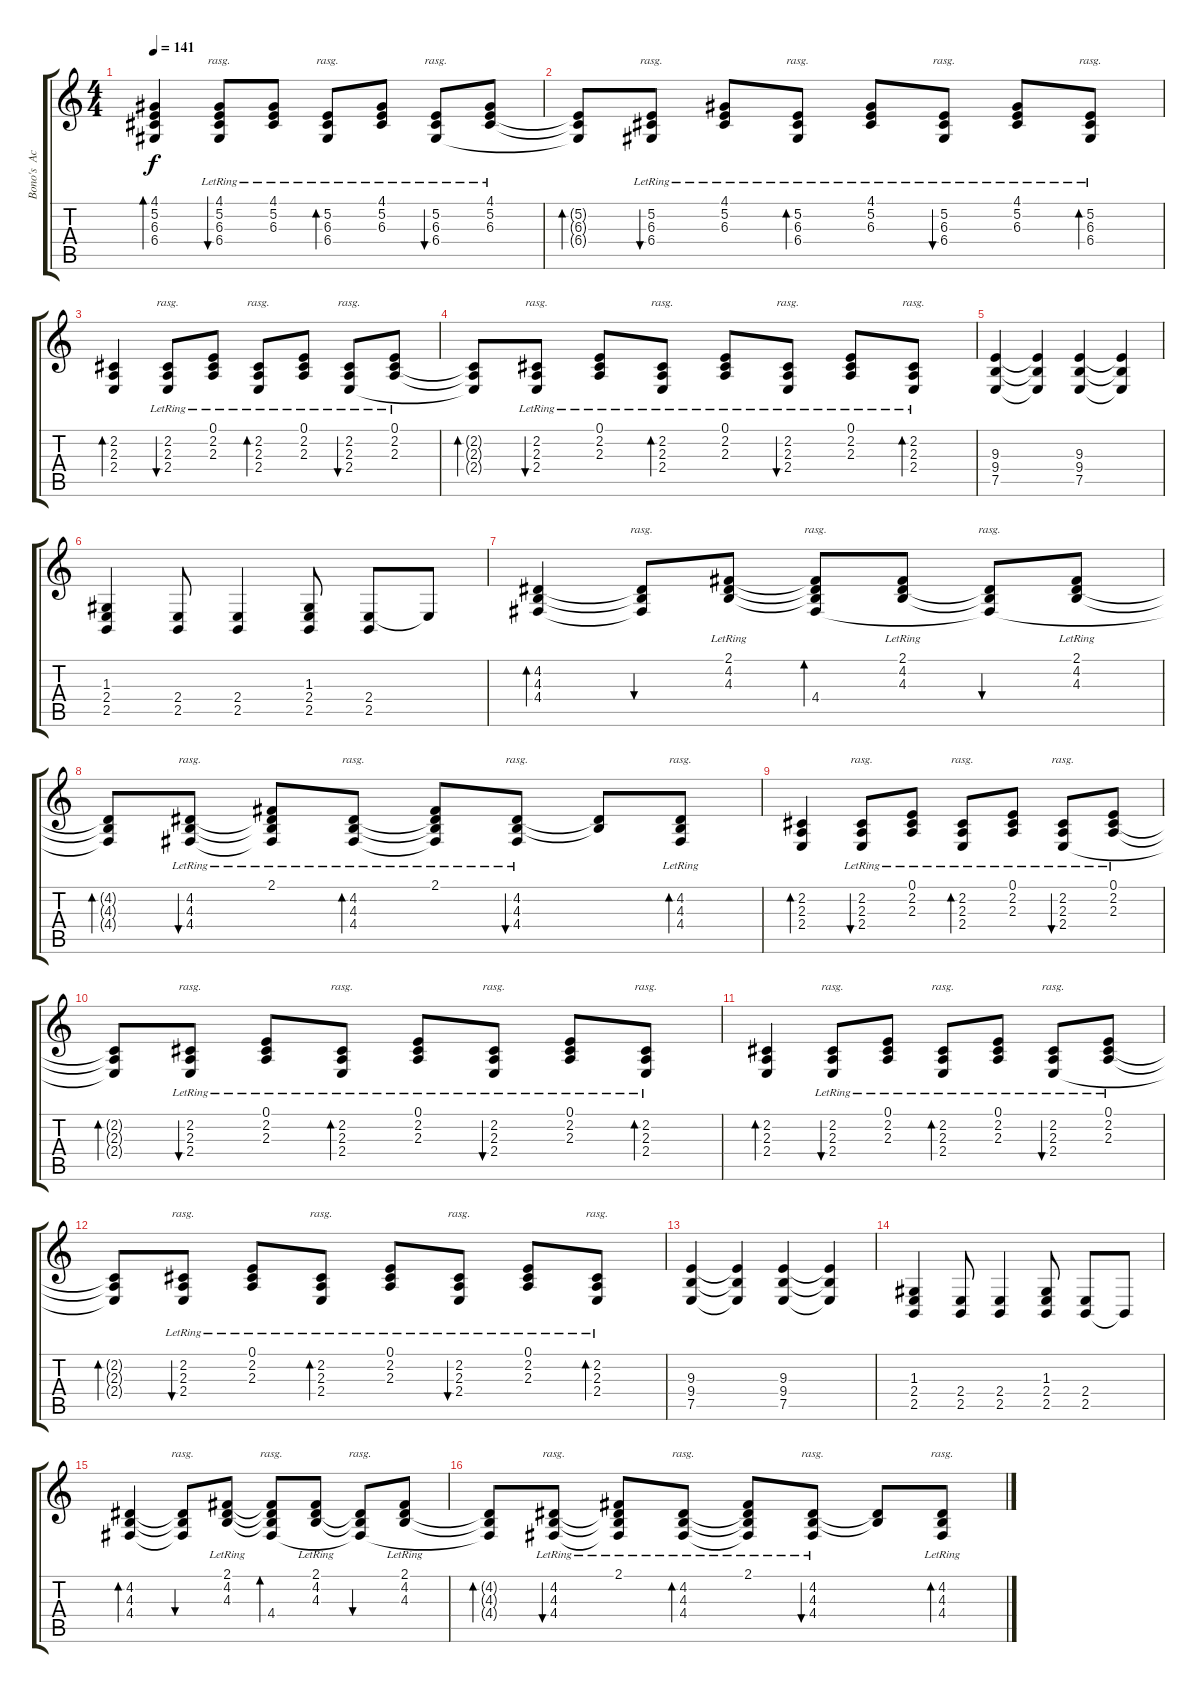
\track ("Bono's  Acoustic Guitar" "Bono's  Ac") {instrument brightacousticpiano}
\staff {score tabs}
\tuning (E4 B3 G3 D3 A2 E2) {hide}
\ts (4 4)
\tempo 141
\clef g2
\ks c
(4.1 5.2 6.3 6.4).4{bd 120 dy f} (4.1 5.2{lr} 6.3 6.4).8{bu 120 rasg ii} (4.1{lr} 5.2 6.3).8 (5.2{lr} 6.3 6.4).8{bd 120 rasg ii} (4.1{lr} 5.2 6.3).8 (5.2{lr} 6.3 6.4).8{bu 120 rasg ii} (4.1{lr} 5.2 6.3).8 |
(5.2{t} 6.3{t} 6.4{t}).8{bd 120} (5.2{lr} 6.3 6.4).8{bu 120 rasg ii} (4.1{lr} 5.2 6.3).8 (5.2{lr} 6.3 6.4).8{bd 120 rasg ii} (4.1{lr} 5.2 6.3).8 (5.2{lr} 6.3 6.4).8{bu 120 rasg ii} (4.1{lr} 5.2 6.3).8 (5.2{lr} 6.3 6.4).8{bd 120 rasg ii} |
(2.2 2.3 2.4).4{bd 120} (2.2{lr} 2.3 2.4).8{bu 120 rasg ii} (0.1{lr} 2.2 2.3).8 (2.2{lr} 2.3 2.4).8{bd 120 rasg ii} (0.1{lr} 2.2 2.3).8 (2.2{lr} 2.3 2.4).8{bu 120 rasg ii} (0.1{lr} 2.2 2.3).8 |
(2.2{t} 2.3{t} 2.4{t}).8{bd 120} (2.2{lr} 2.3 2.4).8{bu 120 rasg ii} (0.1{lr} 2.2 2.3).8 (2.2{lr} 2.3 2.4).8{bd 120 rasg ii} (0.1{lr} 2.2 2.3).8 (2.2{lr} 2.3 2.4).8{bu 120 rasg ii} (0.1{lr} 2.2 2.3).8 (2.2{lr} 2.3 2.4).8{bd 120 rasg ii} |
(9.3 9.4 7.5).4 (9.3{t} 9.4{t} 7.5{t}).4 (9.3 9.4 7.5).4 (9.3{t} 9.4{t} 7.5{t}).4 |
(1.3 2.4 2.5).4 (2.4 2.5).8 (2.4 2.5).4 (1.3 2.4 2.5).8 (2.4 2.5).8 2.4{t}.8 |
(4.2 4.3 4.4).4{bd 120} (4.2{t} 4.3{t} 4.4{t}).8{bu 120 rasg ii} (2.1{lr} 4.2 4.3).8 (2.1{t} 4.2{t} 4.3{t} 4.4).8{bd 120 rasg ii} (2.1{lr} 4.2 4.3).8 (4.2{t} 4.3{t} 4.4{t}).8{bu 120 rasg ii} (2.1{lr} 4.2 4.3).8 |
(4.2{t} 4.3{t} 4.4{t}).8{bd 120} (4.2{lr} 4.3 4.4).8{bu 120 rasg ii} (2.1{lr} 4.2{t} 4.3{t} 4.4{t}).8 (4.2{lr} 4.3 4.4).8{bd 120 rasg ii} (2.1{lr} 4.2{t} 4.3{t} 4.4{t}).8 (4.2{lr} 4.3 4.4).8{bu 120 rasg ii} (4.2{t} 4.3{t}).8 (4.2{lr} 4.3 4.4).8{bd 120 rasg ii} |
(2.2 2.3 2.4).4{bd 120} (2.2{lr} 2.3 2.4).8{bu 120 rasg ii} (0.1{lr} 2.2 2.3).8 (2.2{lr} 2.3 2.4).8{bd 120 rasg ii} (0.1{lr} 2.2 2.3).8 (2.2{lr} 2.3 2.4).8{bu 120 rasg ii} (0.1{lr} 2.2 2.3).8 |
(2.2{t} 2.3{t} 2.4{t}).8{bd 120} (2.2{lr} 2.3 2.4).8{bu 120 rasg ii} (0.1{lr} 2.2 2.3).8 (2.2{lr} 2.3 2.4).8{bd 120 rasg ii} (0.1{lr} 2.2 2.3).8 (2.2{lr} 2.3 2.4).8{bu 120 rasg ii} (0.1{lr} 2.2 2.3).8 (2.2{lr} 2.3 2.4).8{bd 120 rasg ii} |
(2.2 2.3 2.4).4{bd 120} (2.2{lr} 2.3 2.4).8{bu 120 rasg ii} (0.1{lr} 2.2 2.3).8 (2.2{lr} 2.3 2.4).8{bd 120 rasg ii} (0.1{lr} 2.2 2.3).8 (2.2{lr} 2.3 2.4).8{bu 120 rasg ii} (0.1{lr} 2.2 2.3).8 |
(2.2{t} 2.3{t} 2.4{t}).8{bd 120} (2.2{lr} 2.3 2.4).8{bu 120 rasg ii} (0.1{lr} 2.2 2.3).8 (2.2{lr} 2.3 2.4).8{bd 120 rasg ii} (0.1{lr} 2.2 2.3).8 (2.2{lr} 2.3 2.4).8{bu 120 rasg ii} (0.1{lr} 2.2 2.3).8 (2.2{lr} 2.3 2.4).8{bd 120 rasg ii} |
(9.3 9.4 7.5).4 (9.3{t} 9.4{t} 7.5{t}).4 (9.3 9.4 7.5).4 (9.3{t} 9.4{t} 7.5{t}).4 |
(1.3 2.4 2.5).4 (2.4 2.5).8 (2.4 2.5).4 (1.3 2.4 2.5).8 (2.4 2.5).8 2.5{t}.8 |
(4.2 4.3 4.4).4{bd 120} (4.2{t} 4.3{t} 4.4{t}).8{bu 120 rasg ii} (2.1{lr} 4.2 4.3).8 (2.1{t} 4.2{t} 4.3{t} 4.4).8{bd 120 rasg ii} (2.1{lr} 4.2 4.3).8 (4.2{t} 4.3{t} 4.4{t}).8{bu 120 rasg ii} (2.1{lr} 4.2 4.3).8 |
(4.2{t} 4.3{t} 4.4{t}).8{bd 120} (4.2{lr} 4.3 4.4).8{bu 120 rasg ii} (2.1{lr} 4.2{t} 4.3{t} 4.4{t}).8 (4.2{lr} 4.3 4.4).8{bd 120 rasg ii} (2.1{lr} 4.2{t} 4.3{t} 4.4{t}).8 (4.2{lr} 4.3 4.4).8{bu 120 rasg ii} (4.2{t} 4.3{t}).8 (4.2{lr} 4.3 4.4).8{bd 120 rasg ii}
